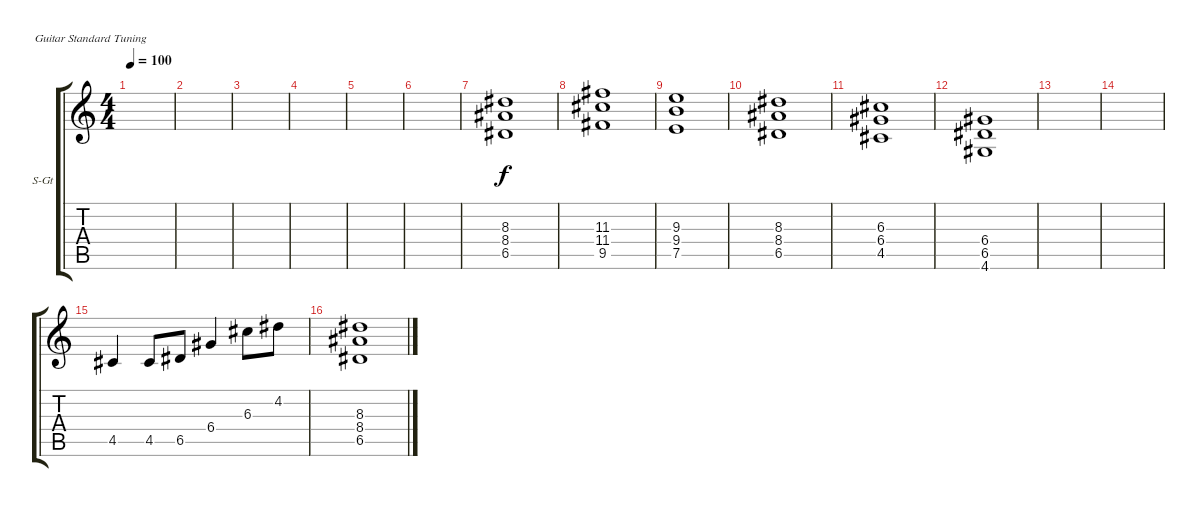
\bracketExtendMode groupsimilarinstruments
\firstSystemTrackNameOrientation horizontal
\otherSystemsTrackNameOrientation horizontal
\track ("guitar" "S-Gt") {instrument acousticguitarsteel}
\staff {score tabs}
\tuning (E4 B3 G3 D3 A2 E2)
\ts (4 4)
\tempo 100
\clef g2
\ks c
|
|
|
|
|
|
(8.4 8.3 6.5).1 |
(11.4 11.3 9.5).1 |
(7.5 9.4 9.3).1 |
(6.5 8.4 8.3).1 |
(6.4 6.3 4.5).1 |
(6.4 6.5 4.6).1 |
|
|
4.5.4 4.5.8 6.5.8 6.4.4 6.3.8 4.2.8 |
(8.3 8.4 6.5).1
